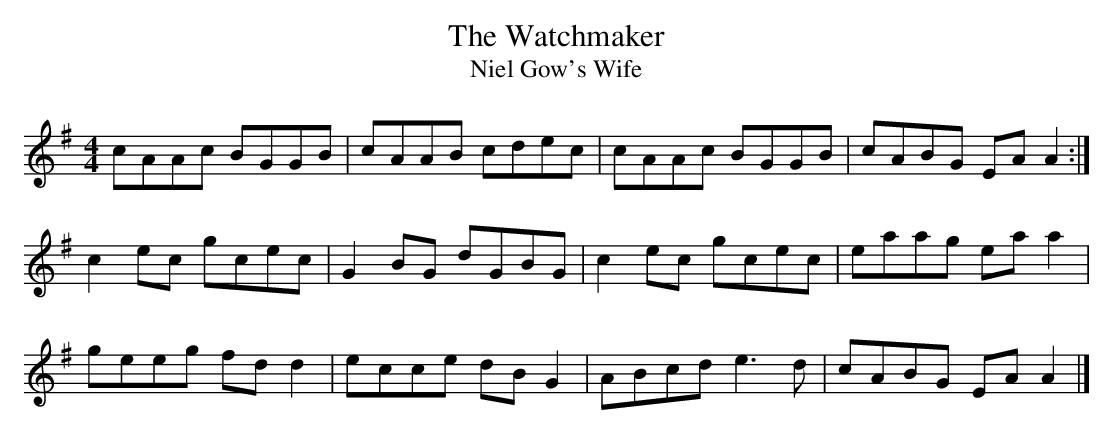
X:1
T:Watchmaker, The
T:Niel Gow's Wife
L:1/8
M:4/4
K:Ador
cAAc  BGGB | cAAB  cdec  | cAAc  BGGB | cABG EA A2 :|
c2 ec gcec | G2 BG dGBG  | c2 ec gcec | eaag ea a2  |
geeg fd d2 | ecce  dB G2 | ABcd  e3 d | cABG EA A2 |]
